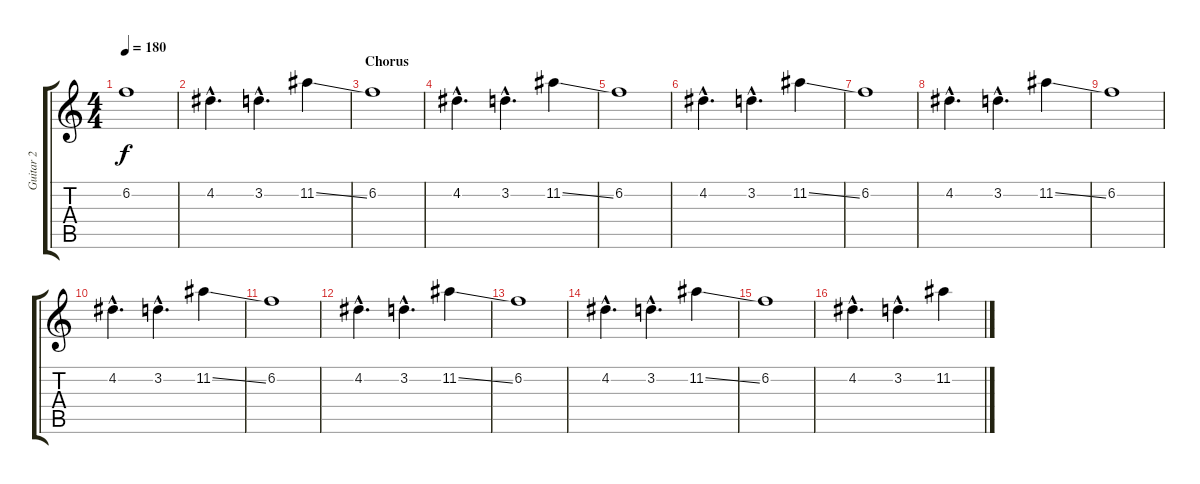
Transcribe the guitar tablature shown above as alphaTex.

\track ("Guitar 2" "Guitar 2") {instrument distortionguitar}
\staff {score tabs}
\tuning (E4 B3 G3 D3 A2 E2) {hide}
\ts (4 4)
\tempo 180
\clef g2
\ks c
6.2.1{dy f} |
4.2{hac}.4{d} 3.2{hac}.4{d} 11.2{ss}.4 |
\section ("" "Chorus")
6.2.1 |
4.2{hac}.4{d} 3.2{hac}.4{d} 11.2{ss}.4 |
6.2.1 |
4.2{hac}.4{d} 3.2{hac}.4{d} 11.2{ss}.4 |
6.2.1 |
4.2{hac}.4{d} 3.2{hac}.4{d} 11.2{ss}.4 |
6.2.1 |
4.2{hac}.4{d} 3.2{hac}.4{d} 11.2{ss}.4 |
6.2.1 |
4.2{hac}.4{d} 3.2{hac}.4{d} 11.2{ss}.4 |
6.2.1 |
4.2{hac}.4{d} 3.2{hac}.4{d} 11.2{ss}.4 |
6.2.1 |
4.2{hac}.4{d} 3.2{hac}.4{d} 11.2{ss}.4
